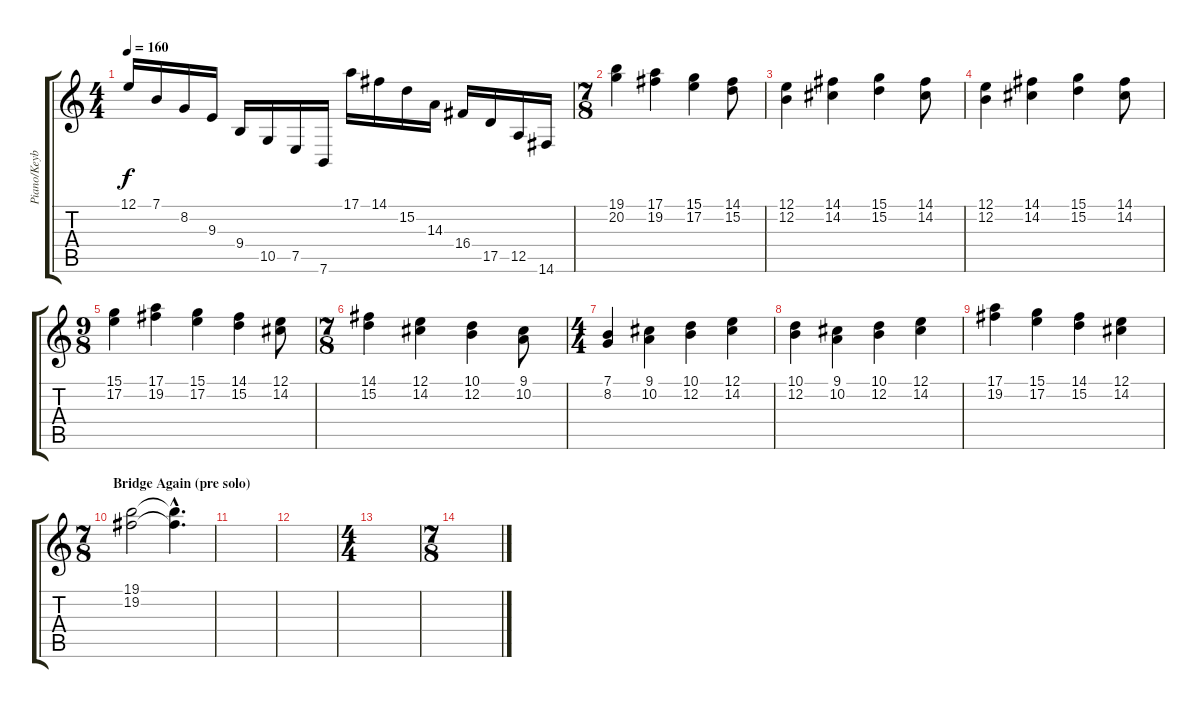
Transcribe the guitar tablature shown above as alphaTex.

\track ("Piano/Keyboards (Solos)" "Piano/Keyb") {instrument brightacousticpiano}
\staff {score tabs}
\tuning (E4 B3 G3 D3 A2 E2) {hide}
\ts (4 4)
\tempo 160
\clef g2
\ks c
12.1.16{dy f} 7.1.16 8.2.16 9.3.16 9.4.16 10.5.16 7.5.16 7.6.16 17.1.16 14.1.16 15.2.16 14.3.16 16.4.16 17.5.16 12.5.16 14.6.16 |
\ts (7 8)
(19.1 20.2).4 (17.1 19.2).4 (15.1 17.2).4 (14.1 15.2).8 |
(12.1 12.2).4 (14.1 14.2).4 (15.1 15.2).4 (14.1 14.2).8 |
(12.1 12.2).4 (14.1 14.2).4 (15.1 15.2).4 (14.1 14.2).8 |
\ts (9 8)
(15.1 17.2).4 (17.1 19.2).4 (15.1 17.2).4 (14.1 15.2).4 (12.1 14.2).8 |
\ts (7 8)
(14.1 15.2).4 (12.1 14.2).4 (10.1 12.2).4 (9.1 10.2).8 |
\ts (4 4)
(7.1 8.2).4 (9.1 10.2).4 (10.1 12.2).4 (12.1 14.2).4 |
(10.1 12.2).4 (9.1 10.2).4 (10.1 12.2).4 (12.1 14.2).4 |
(17.1 19.2).4 (15.1 17.2).4 (14.1 15.2).4 (12.1 14.2).4 |
\ts (7 8)
\section ("" "Bridge Again (pre solo)")
(19.1 19.2).2 (19.1{hac t} 19.2{hac t}).4{d} |
|
|
\ts (4 4)
|
\ts (7 8)
